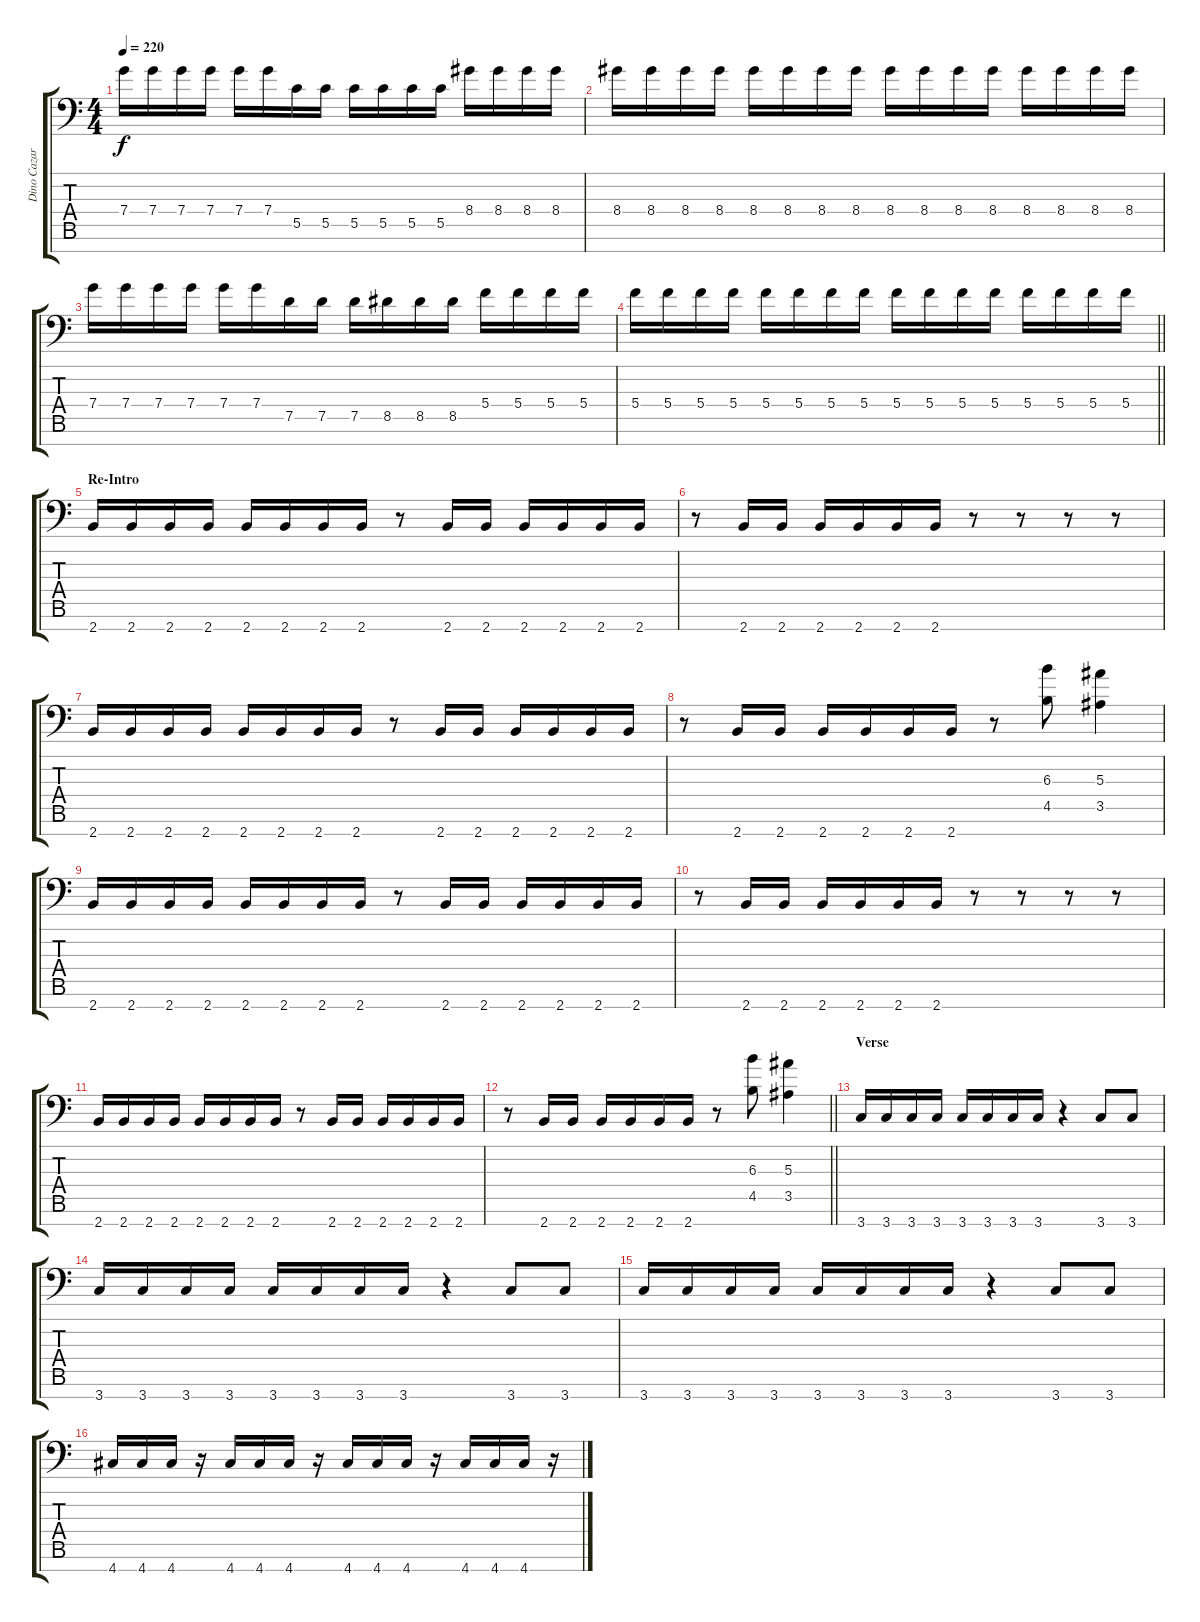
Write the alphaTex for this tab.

\track ("Dino Cazares - Rhythm Guitar" "Dino Cazar") {instrument distortionguitar}
\staff {score tabs}
\tuning (D4 A3 F3 C3 G2 D2 A1) {hide}
\ts (4 4)
\tempo 220
\clef f4
\ks c
7.4.16{dy f} 7.4.16 7.4.16 7.4.16 7.4.16 7.4.16 5.5.16 5.5.16 5.5.16 5.5.16 5.5.16 5.5.16 8.4.16 8.4.16 8.4.16 8.4.16 |
8.4.16 8.4.16 8.4.16 8.4.16 8.4.16 8.4.16 8.4.16 8.4.16 8.4.16 8.4.16 8.4.16 8.4.16 8.4.16 8.4.16 8.4.16 8.4.16 |
7.4.16 7.4.16 7.4.16 7.4.16 7.4.16 7.4.16 7.5.16 7.5.16 7.5.16 8.5.16 8.5.16 8.5.16 5.4.16 5.4.16 5.4.16 5.4.16 |
\barLineRight lightlight
5.4.16 5.4.16 5.4.16 5.4.16 5.4.16 5.4.16 5.4.16 5.4.16 5.4.16 5.4.16 5.4.16 5.4.16 5.4.16 5.4.16 5.4.16 5.4.16 |
\section ("" "Re-Intro")
2.7.16 2.7.16 2.7.16 2.7.16 2.7.16 2.7.16 2.7.16 2.7.16 r.8 2.7.16 2.7.16 2.7.16 2.7.16 2.7.16 2.7.16 |
r.8 2.7.16 2.7.16 2.7.16 2.7.16 2.7.16 2.7.16 r.8 r.8 r.8 r.8 |
2.7.16 2.7.16 2.7.16 2.7.16 2.7.16 2.7.16 2.7.16 2.7.16 r.8 2.7.16 2.7.16 2.7.16 2.7.16 2.7.16 2.7.16 |
r.8 2.7.16 2.7.16 2.7.16 2.7.16 2.7.16 2.7.16 r.8 (6.3 4.5).8 (5.3 3.5).4 |
2.7.16 2.7.16 2.7.16 2.7.16 2.7.16 2.7.16 2.7.16 2.7.16 r.8 2.7.16 2.7.16 2.7.16 2.7.16 2.7.16 2.7.16 |
r.8 2.7.16 2.7.16 2.7.16 2.7.16 2.7.16 2.7.16 r.8 r.8 r.8 r.8 |
2.7.16 2.7.16 2.7.16 2.7.16 2.7.16 2.7.16 2.7.16 2.7.16 r.8 2.7.16 2.7.16 2.7.16 2.7.16 2.7.16 2.7.16 |
\barLineRight lightlight
r.8 2.7.16 2.7.16 2.7.16 2.7.16 2.7.16 2.7.16 r.8 (6.3 4.5).8 (5.3 3.5).4 |
\section ("" "Verse")
3.7.16 3.7.16 3.7.16 3.7.16 3.7.16 3.7.16 3.7.16 3.7.16 r.4 3.7.8 3.7.8 |
3.7.16 3.7.16 3.7.16 3.7.16 3.7.16 3.7.16 3.7.16 3.7.16 r.4 3.7.8 3.7.8 |
3.7.16 3.7.16 3.7.16 3.7.16 3.7.16 3.7.16 3.7.16 3.7.16 r.4 3.7.8 3.7.8 |
4.7.16 4.7.16 4.7.16 r.16 4.7.16 4.7.16 4.7.16 r.16 4.7.16 4.7.16 4.7.16 r.16 4.7.16 4.7.16 4.7.16 r.16
